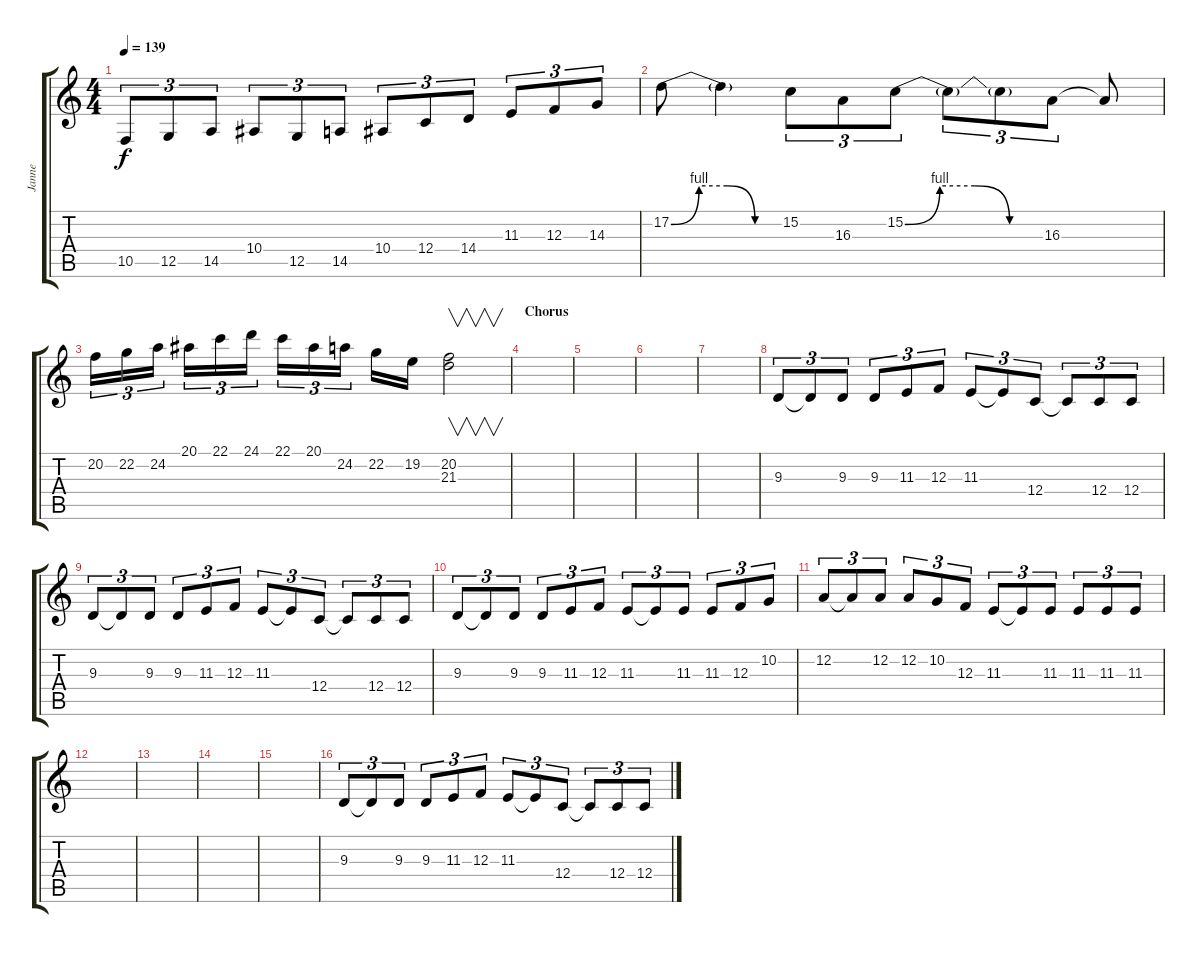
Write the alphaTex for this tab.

\track ("Janne" "Janne") {instrument lead1square}
\staff {score tabs}
\tuning (D4 A3 F3 C3 G2 D2) {hide}
\ts (4 4)
\tempo 139
\clef g2
\ks c
10.5.8{tu (3 2) dy f instrument lead1square} 12.5.8{tu (3 2)} 14.5.8{tu (3 2)} 10.4.8{tu (3 2)} 12.5.8{tu (3 2)} 14.5.8{tu (3 2)} 10.4.8{tu (3 2)} 12.4.8{tu (3 2)} 14.4.8{tu (3 2)} 11.3.8{tu (3 2)} 12.3.8{tu (3 2)} 14.3.8{tu (3 2)} |
17.2{be (custom 0 0 15 4 30 4 45 0 60 0)}.8{instrument lead1square} 17.2{t}.4 15.2.8{tu (3 2)} 16.3.8{tu (3 2)} 15.2{be (custom 0 0 15 4 30 4 45 0 60 0)}.8{tu (3 2)} 15.2{t}.8{tu (3 2)} 15.2{t}.8{tu (3 2)} 16.3.8{tu (3 2)} 16.3{t}.8 |
20.2.16{tu (3 2) instrument lead1square} 22.2.16{tu (3 2)} 24.2.16{tu (3 2)} 20.1.16{tu (3 2)} 22.1.16{tu (3 2)} 24.1.16{tu (3 2)} 22.1.16{tu (3 2)} 20.1.16{tu (3 2)} 24.2.16{tu (3 2)} 22.2.16 19.2.16 (20.2 21.3).2{v} |
\section ("" "Chorus")
|
|
|
|
9.3.8{tu (3 2)} 9.3{t}.8{tu (3 2)} 9.3.8{tu (3 2)} 9.3.8{tu (3 2)} 11.3.8{tu (3 2)} 12.3.8{tu (3 2)} 11.3.8{tu (3 2)} 11.3{t}.8{tu (3 2)} 12.4.8{tu (3 2)} 12.4{t}.8{tu (3 2)} 12.4.8{tu (3 2)} 12.4.8{tu (3 2)} |
9.3.8{tu (3 2)} 9.3{t}.8{tu (3 2)} 9.3.8{tu (3 2)} 9.3.8{tu (3 2)} 11.3.8{tu (3 2)} 12.3.8{tu (3 2)} 11.3.8{tu (3 2)} 11.3{t}.8{tu (3 2)} 12.4.8{tu (3 2)} 12.4{t}.8{tu (3 2)} 12.4.8{tu (3 2)} 12.4.8{tu (3 2)} |
9.3.8{tu (3 2)} 9.3{t}.8{tu (3 2)} 9.3.8{tu (3 2)} 9.3.8{tu (3 2)} 11.3.8{tu (3 2)} 12.3.8{tu (3 2)} 11.3.8{tu (3 2)} 11.3{t}.8{tu (3 2)} 11.3.8{tu (3 2)} 11.3.8{tu (3 2)} 12.3.8{tu (3 2)} 10.2.8{tu (3 2)} |
12.2.8{tu (3 2)} 12.2{t}.8{tu (3 2)} 12.2.8{tu (3 2)} 12.2.8{tu (3 2)} 10.2.8{tu (3 2)} 12.3.8{tu (3 2)} 11.3.8{tu (3 2)} 11.3{t}.8{tu (3 2)} 11.3.8{tu (3 2)} 11.3.8{tu (3 2)} 11.3.8{tu (3 2)} 11.3.8{tu (3 2)} |
|
|
|
|
9.3.8{tu (3 2)} 9.3{t}.8{tu (3 2)} 9.3.8{tu (3 2)} 9.3.8{tu (3 2)} 11.3.8{tu (3 2)} 12.3.8{tu (3 2)} 11.3.8{tu (3 2)} 11.3{t}.8{tu (3 2)} 12.4.8{tu (3 2)} 12.4{t}.8{tu (3 2)} 12.4.8{tu (3 2)} 12.4.8{tu (3 2)}
